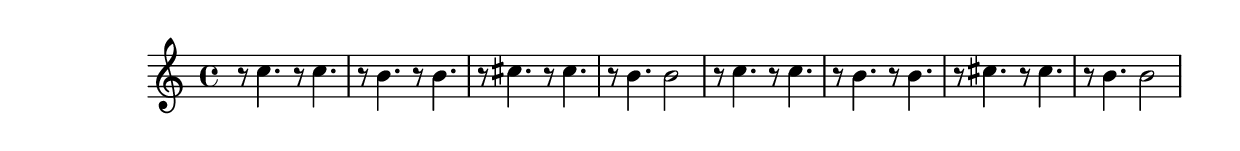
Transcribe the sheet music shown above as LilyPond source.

hornNotes = \transpose f c' {
	r8 f'4. r8 f'4. |
r8 e'4. r8 e'4. |
r8 fis'4. r8 fis'4. |
r8 e'4. e'2 |

r8 f'4. r8 f'4. |
r8 e'4. r8 e'4. |
r8 fis'4. r8 fis'4. |
r8 e'4. e'2 |


}

\new Staff \hornNotes
